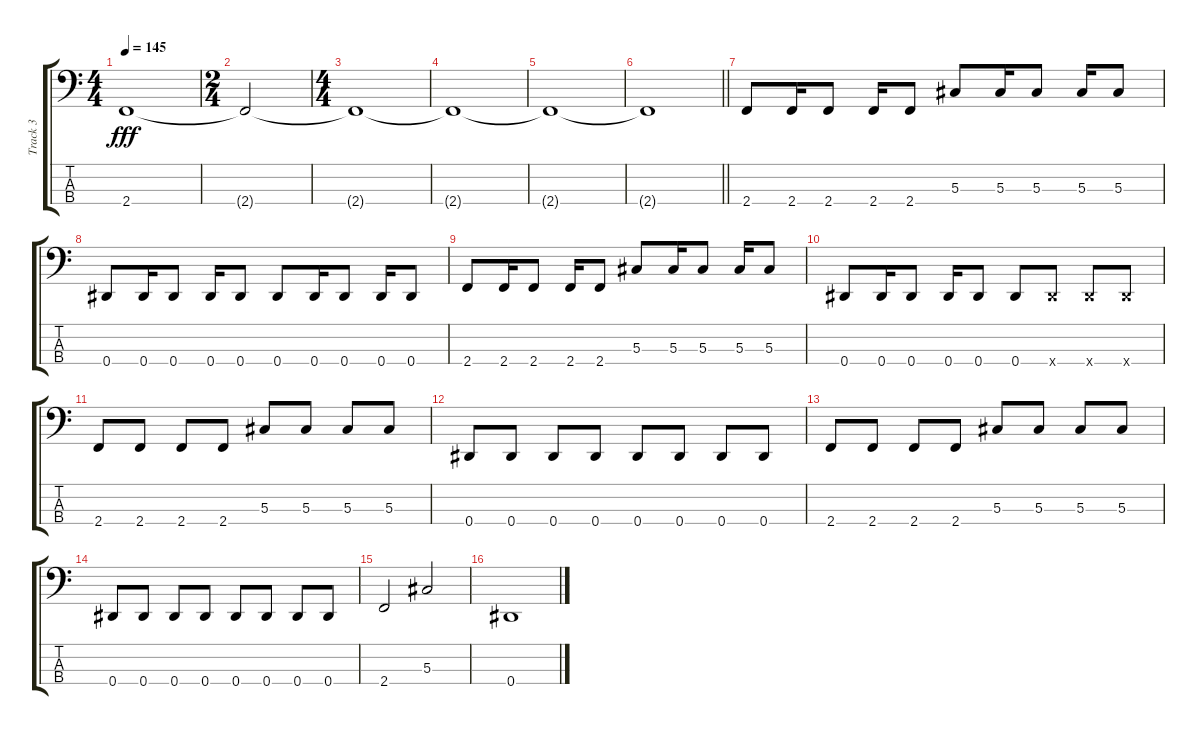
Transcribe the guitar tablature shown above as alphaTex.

\track ("Track 3" "Track 3") {instrument electricbassfinger}
\staff {score tabs}
\tuning (Gb2 Db2 Ab1 Eb1) {hide}
\ts (4 4)
\tempo 145
\clef f4
\ks c
2.4{t}.1{dy fff} |
\ts (2 4)
2.4{t}.2 |
\ts (4 4)
2.4{t}.1 |
2.4{t}.1 |
2.4{t}.1 |
\barLineRight lightlight
2.4{t}.1 |
2.4.8 2.4.16 2.4.8 2.4.16 2.4.8 5.3.8 5.3.16 5.3.8 5.3.16 5.3.8 |
0.4.8 0.4.16 0.4.8 0.4.16 0.4.8 0.4.8 0.4.16 0.4.8 0.4.16 0.4.8 |
2.4.8 2.4.16 2.4.8 2.4.16 2.4.8 5.3.8 5.3.16 5.3.8 5.3.16 5.3.8 |
0.4.8 0.4.16 0.4.8 0.4.16 0.4.8 0.4.8 0.4{x}.8 0.4{x}.8 0.4{x}.8 |
2.4.8 2.4.8 2.4.8 2.4.8 5.3.8 5.3.8 5.3.8 5.3.8 |
0.4.8 0.4.8 0.4.8 0.4.8 0.4.8 0.4.8 0.4.8 0.4.8 |
2.4.8 2.4.8 2.4.8 2.4.8 5.3.8 5.3.8 5.3.8 5.3.8 |
0.4.8 0.4.8 0.4.8 0.4.8 0.4.8 0.4.8 0.4.8 0.4.8 |
2.4.2 5.3.2 |
0.4.1
